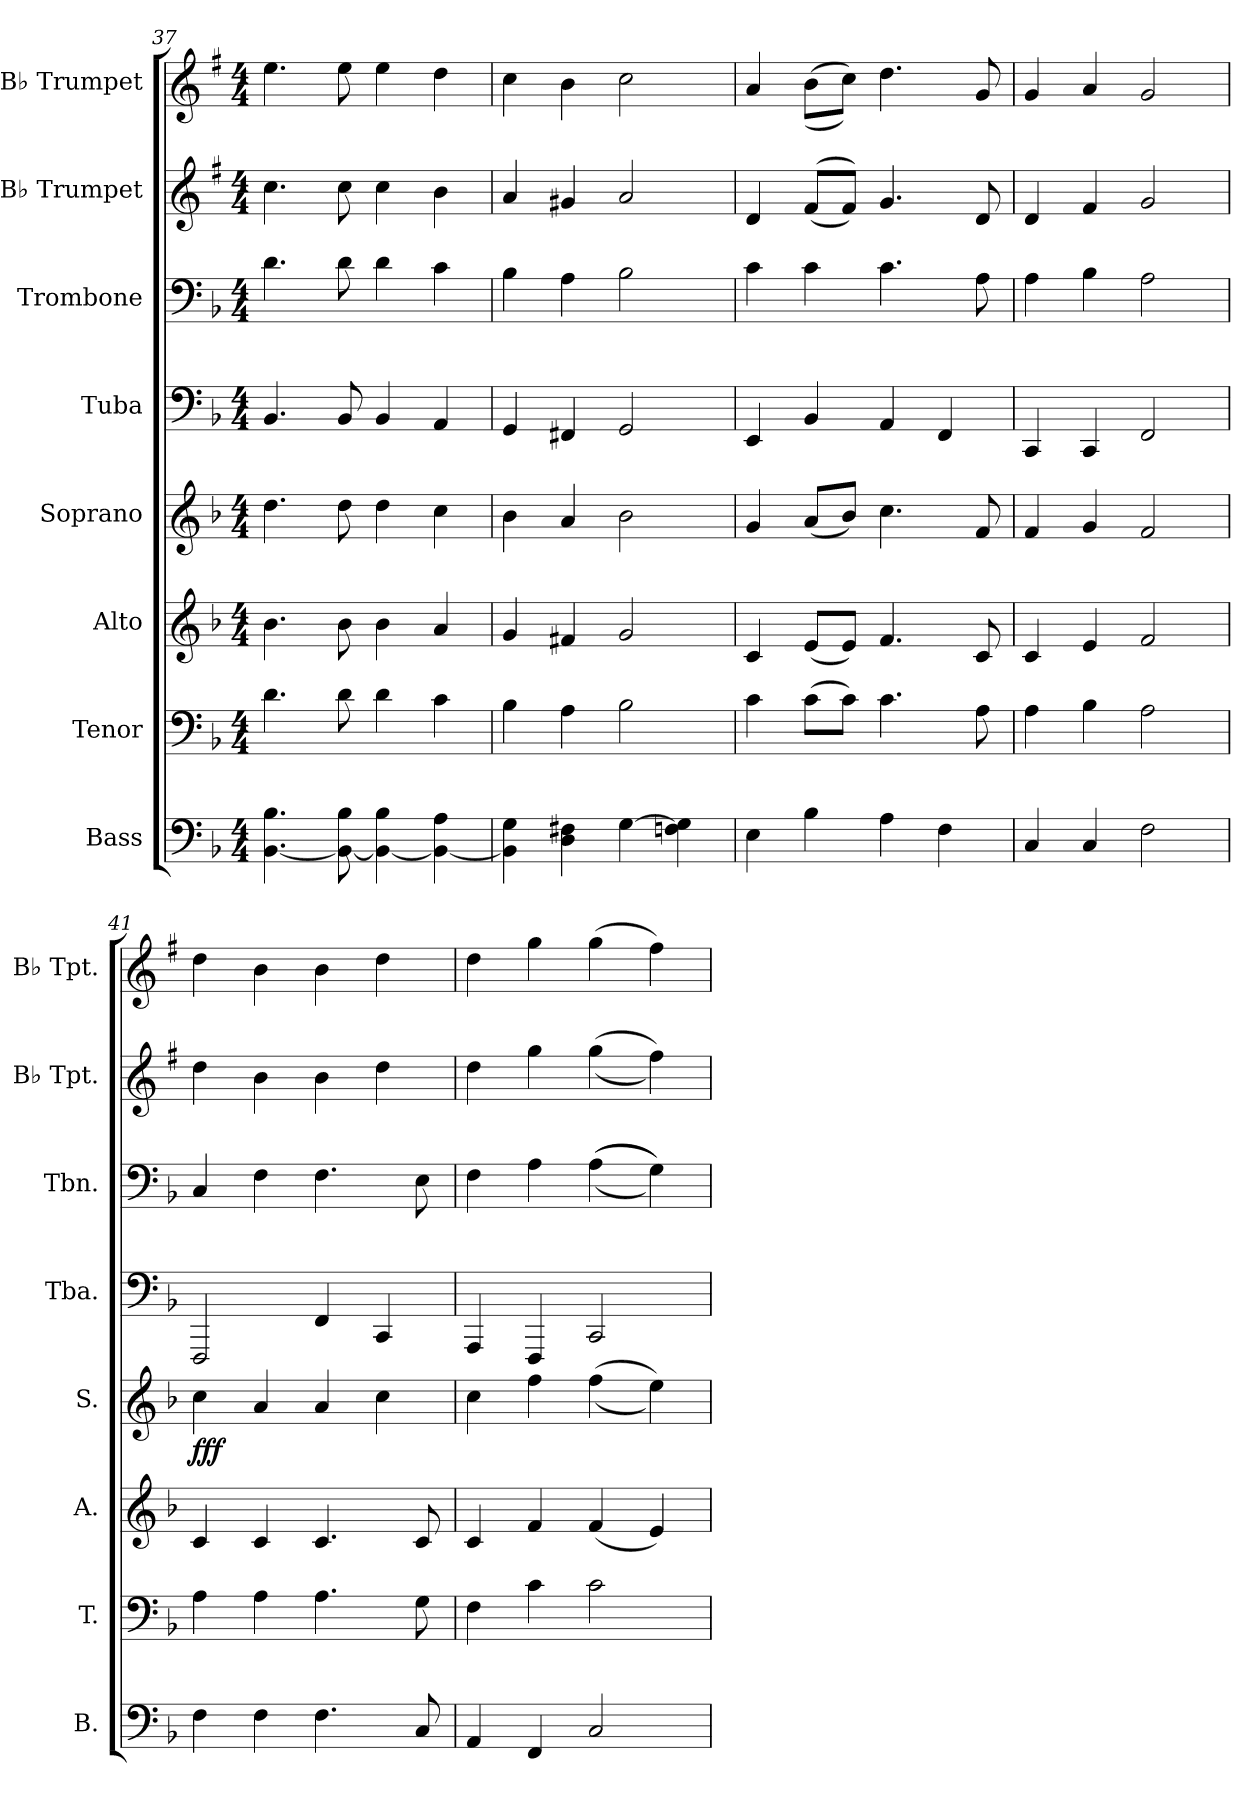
**kern	**kern	**kern	**kern	**dynam	**kern	**kern	**kern	**kern
*part8	*part7	*part6	*part5	*part5	*part4	*part3	*part2	*part1
*staff8	*staff7	*staff6	*staff5	*staff5	*staff4	*staff3	*staff2	*staff1
*I"Bass	*I"Tenor	*I"Alto	*I"Soprano	*	*I"Tuba	*I"Trombone	*I"B♭ Trumpet	*I"B♭ Trumpet
*I'B.	*I'T.	*I'A.	*I'S.	*	*I'Tba.	*I'Tbn.	*I'B♭ Tpt.	*I'B♭ Tpt.
!!LO:PB:g=z
*clefF4	*clefF4	*clefG2	*clefG2	*	*clefF4	*clefF4	*clefG2	*clefG2
*	*	*	*	*	*	*	*ITrd1c2	*ITrd1c2
*k[b-]	*k[b-]	*k[b-]	*k[b-]	*	*k[b-]	*k[b-]	*k[b-]	*k[b-]
*M4/4	*M4/4	*M4/4	*M4/4	*	*M4/4	*M4/4	*M4/4	*M4/4
=37	=37	=37	=37	=37	=37	=37	=37	=37
[4.BB-\ 4.B-\	4.d\	4.b-\	4.dd\	.	4.BB-/	4.d\	4.b-\	4.dd\
8BB-\_ 8B-\	8d\	8b-\	8dd\	.	8BB-/	8d\	8b-\	8dd\
4BB-\_ 4B-\	4d\	4b-\	4dd\	.	4BB-/	4d\	4b-\	4dd\
4BB-\_ 4A\	4c\	4a/	4cc\	.	4AA/	4c\	4a\	4cc\
=38	=38	=38	=38	=38	=38	=38	=38	=38
4BB-\] 4G\	4B-\	4g/	4b-\	.	4GG/	4B-\	4g/	4b-\
4D\ 4F#X\	4A\	4f#X/	4a/	.	4FF#X/	4A\	4f#X/	4a\
[4G\	2B-\	2g/	2b-\	.	2GG/	2B-\	2g/	2b-\
4Fn\ 4G\]	.	.	.	.	.	.	.	.
=39	=39	=39	=39	=39	=39	=39	=39	=39
4E\	4c\	4c/	4g/	.	4EE/	4c\	4c/	4g/
4B-\	(8c\L	(8e/L	(8a/L	.	4BB-/	4c\	((8e/L	((8a\L
.	8c\J)	8e/J)	8b-/J)	.	.	.	8e/J))	8b-\J))
4A\	4.c\	4.f/	4.cc\	.	4AA/	4.c\	4.f/	4.cc\
4F\	.	.	.	.	4FF/	.	.	.
.	8A\	8c/	8f/	.	.	8A\	8c/	8f/
=40	=40	=40	=40	=40	=40	=40	=40	=40
4C/	4A\	4c/	4f/	.	4CC/	4A\	4c/	4f/
4C/	4B-\	4e/	4g/	.	4CC/	4B-\	4e/	4g/
2F\	2A\	2f/	2f/	.	2FF/	2A\	2f/	2f/
=41	=41	=41	=41	=41	=41	=41	=41	=41
!	!	!	!	!LO:DY:b	!	!	!	!
4F\	4A\	4c/	4cc\	fff	2FFF/	4C/	4cc\	4cc\
4F\	4A\	4c/	4a/	.	.	4F\	4a\	4a\
4.F\	4.A\	4.c/	4a/	.	4FF/	4.F\	4a\	4a\
.	.	.	4cc\	.	4CC/	.	4cc\	4cc\
8C/	8G\	8c/	.	.	.	8E\	.	.
=42	=42	=42	=42	=42	=42	=42	=42	=42
4AA/	4F\	4c/	4cc\	.	4AAA/	4F\	4cc\	4cc\
4FF/	4c\	4f/	4ff\	.	4FFF/	4A\	4ff\	4ff\
2C/	2c\	(4f/	((4ff\	.	2CC/	(((4A\	((4ff\	(4ff\
.	.	4e/)	4ee\))	.	.	4G\)))	4ee\))	4ee\)
=	=	=	=	=	=	=	=	=
*-	*-	*-	*-	*-	*-	*-	*-	*-
